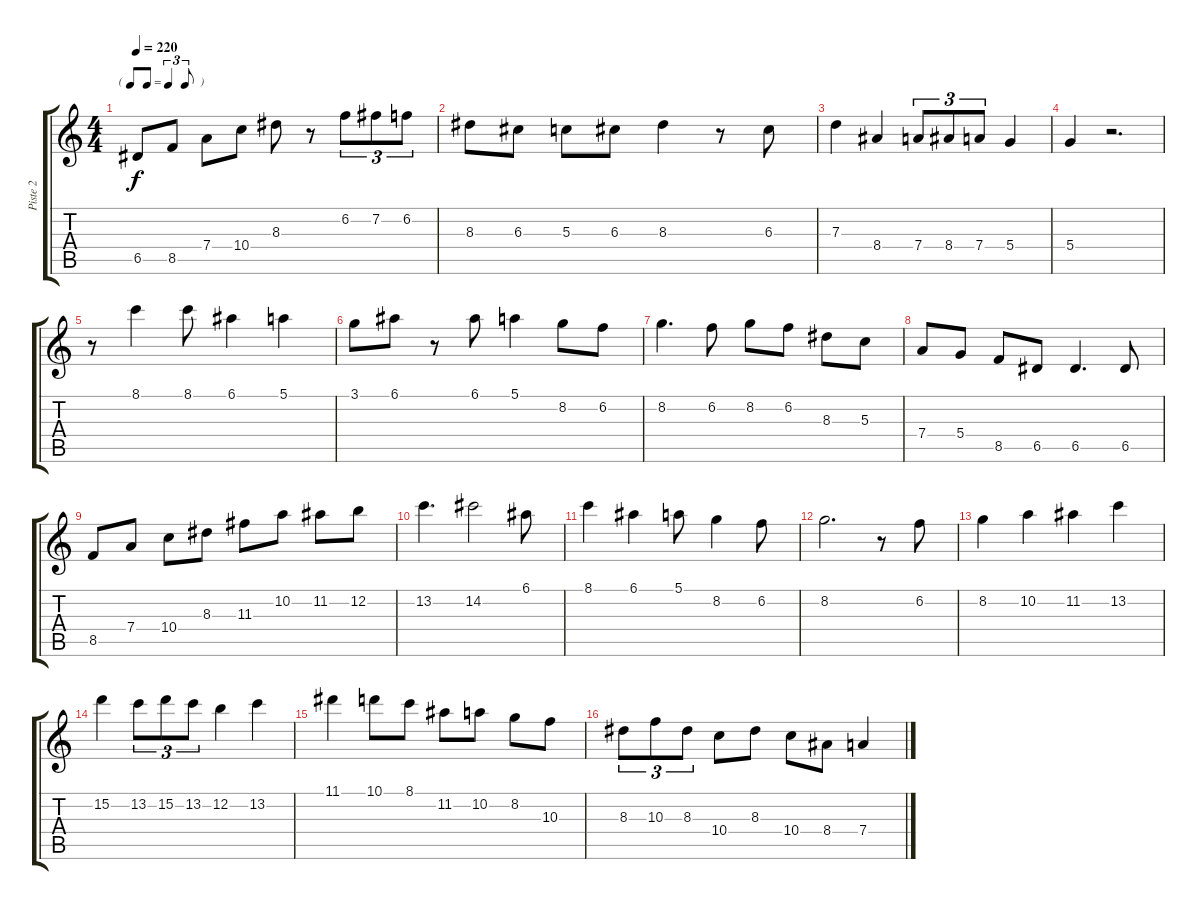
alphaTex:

\track ("Piste 2" "Piste 2") {instrument acousticguitarsteel}
\staff {score tabs}
\tuning (E4 B3 G3 D3 A2 E2) {hide}
\ts (4 4)
\tf triplet8th
\tempo 220
\clef g2
\ks c
6.5.8{dy f} 8.5.8 7.4.8 10.4.8 8.3.8 r.8 6.2.8{tu (3 2)} 7.2.8{tu (3 2)} 6.2.8{tu (3 2)} |
8.3.8 6.3.8 5.3.8 6.3.8 8.3.4 r.8 6.3.8 |
7.3.4 8.4.4 7.4.8{tu (3 2)} 8.4.8{tu (3 2)} 7.4.8{tu (3 2)} 5.4.4 |
5.4.4 r.2{d} |
r.8 8.1.4 8.1.8 6.1.4 5.1.4 |
3.1.8 6.1.8 r.8 6.1.8 5.1.4 8.2.8 6.2.8 |
8.2.4{d} 6.2.8 8.2.8 6.2.8 8.3.8 5.3.8 |
7.4.8 5.4.8 8.5.8 6.5.8 6.5.4{d} 6.5.8 |
8.5.8 7.4.8 10.4.8 8.3.8 11.3.8 10.2.8 11.2.8 12.2.8 |
13.2.4{d} 14.2.2 6.1.8 |
8.1.4 6.1.4 5.1.8 8.2.4 6.2.8 |
8.2.2{d} r.8 6.2.8 |
8.2.4 10.2.4 11.2.4 13.2.4 |
15.2.4 13.2.8{tu (3 2)} 15.2.8{tu (3 2)} 13.2.8{tu (3 2)} 12.2.4 13.2.4 |
11.1.4 10.1.8 8.1.8 11.2.8 10.2.8 8.2.8 10.3.8 |
8.3.8{tu (3 2)} 10.3.8{tu (3 2)} 8.3.8{tu (3 2)} 10.4.8 8.3.8 10.4.8 8.4.8 7.4.4
